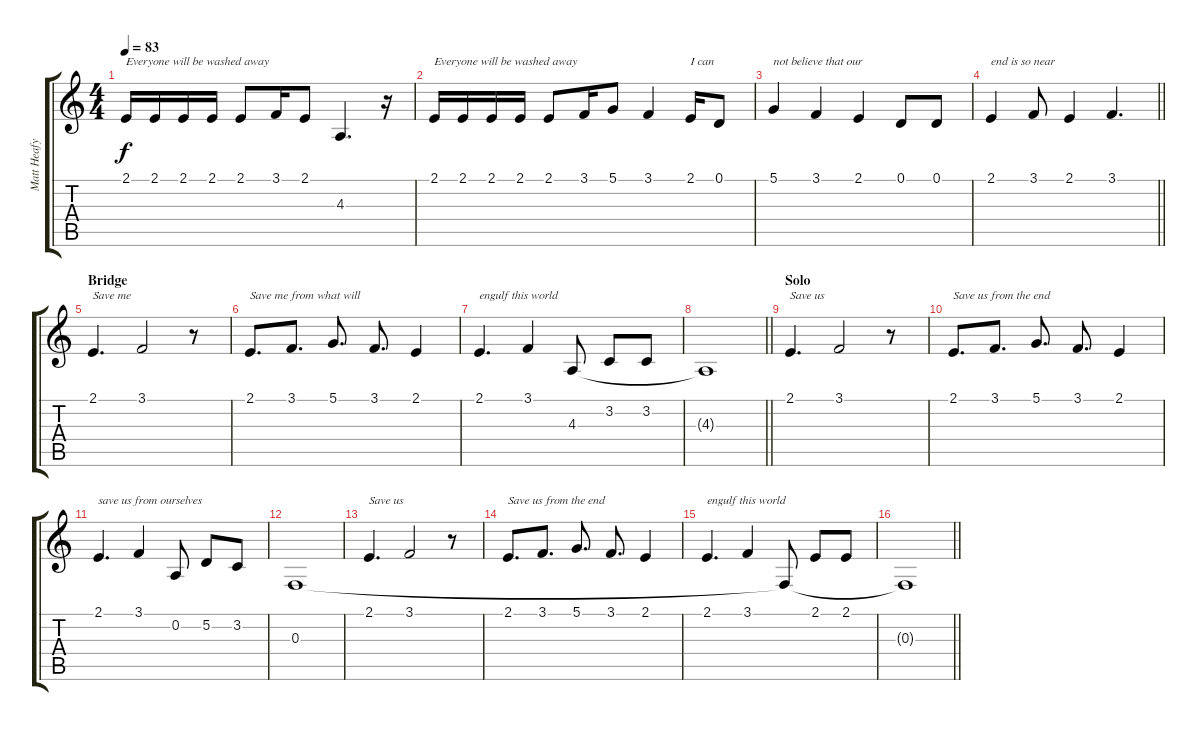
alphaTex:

\track ("Matt Heafy" "Matt Heafy") {instrument lead2sawtooth}
\staff {score tabs}
\tuning (D4 A3 F3 C3 G2 D2) {hide}
\ts (4 4)
\tempo 83
\clef g2
\ks c
2.1.16{txt "Everyone will be washed away" dy f} 2.1.16 2.1.16 2.1.16 2.1.8 3.1.16 2.1.8 4.3.4{d} r.16 |
2.1.16{txt "Everyone will be washed away"} 2.1.16 2.1.16 2.1.16 2.1.8 3.1.16 5.1.8 3.1.4 2.1.16{txt "I can"} 0.1.8 |
5.1.4{txt "not believe that our "} 3.1.4 2.1.4 0.1.8 0.1.8 |
\barLineRight lightlight
2.1.4{txt "end is so near"} 3.1.8 2.1.4 3.1.4{d} |
\section ("" "Bridge")
2.1.4{d txt "Save me"} 3.1.2 r.8 |
2.1.8{d txt "Save me from what will"} 3.1.8{d} 5.1.8{d} 3.1.8{d} 2.1.4 |
2.1.4{d txt "engulf this world "} 3.1.4 4.3.8 3.2.8 3.2.8 |
\barLineRight lightlight
4.3{t}.1 |
\section ("" "Solo")
2.1.4{d txt "Save us"} 3.1.2 r.8 |
2.1.8{d txt "Save us from the end"} 3.1.8{d} 5.1.8{d} 3.1.8{d} 2.1.4 |
2.1.4{d txt "save us from ourselves"} 3.1.4 0.2.8 5.2.8 3.2.8 |
0.3.1 |
2.1.4{d txt "Save us"} 3.1.2 r.8 |
2.1.8{d txt "Save us from the end"} 3.1.8{d} 5.1.8{d} 3.1.8{d} 2.1.4 |
2.1.4{d txt "engulf this world"} 3.1.4 0.3{t}.8 2.1.8 2.1.8 |
\barLineRight lightlight
0.3{t}.1
